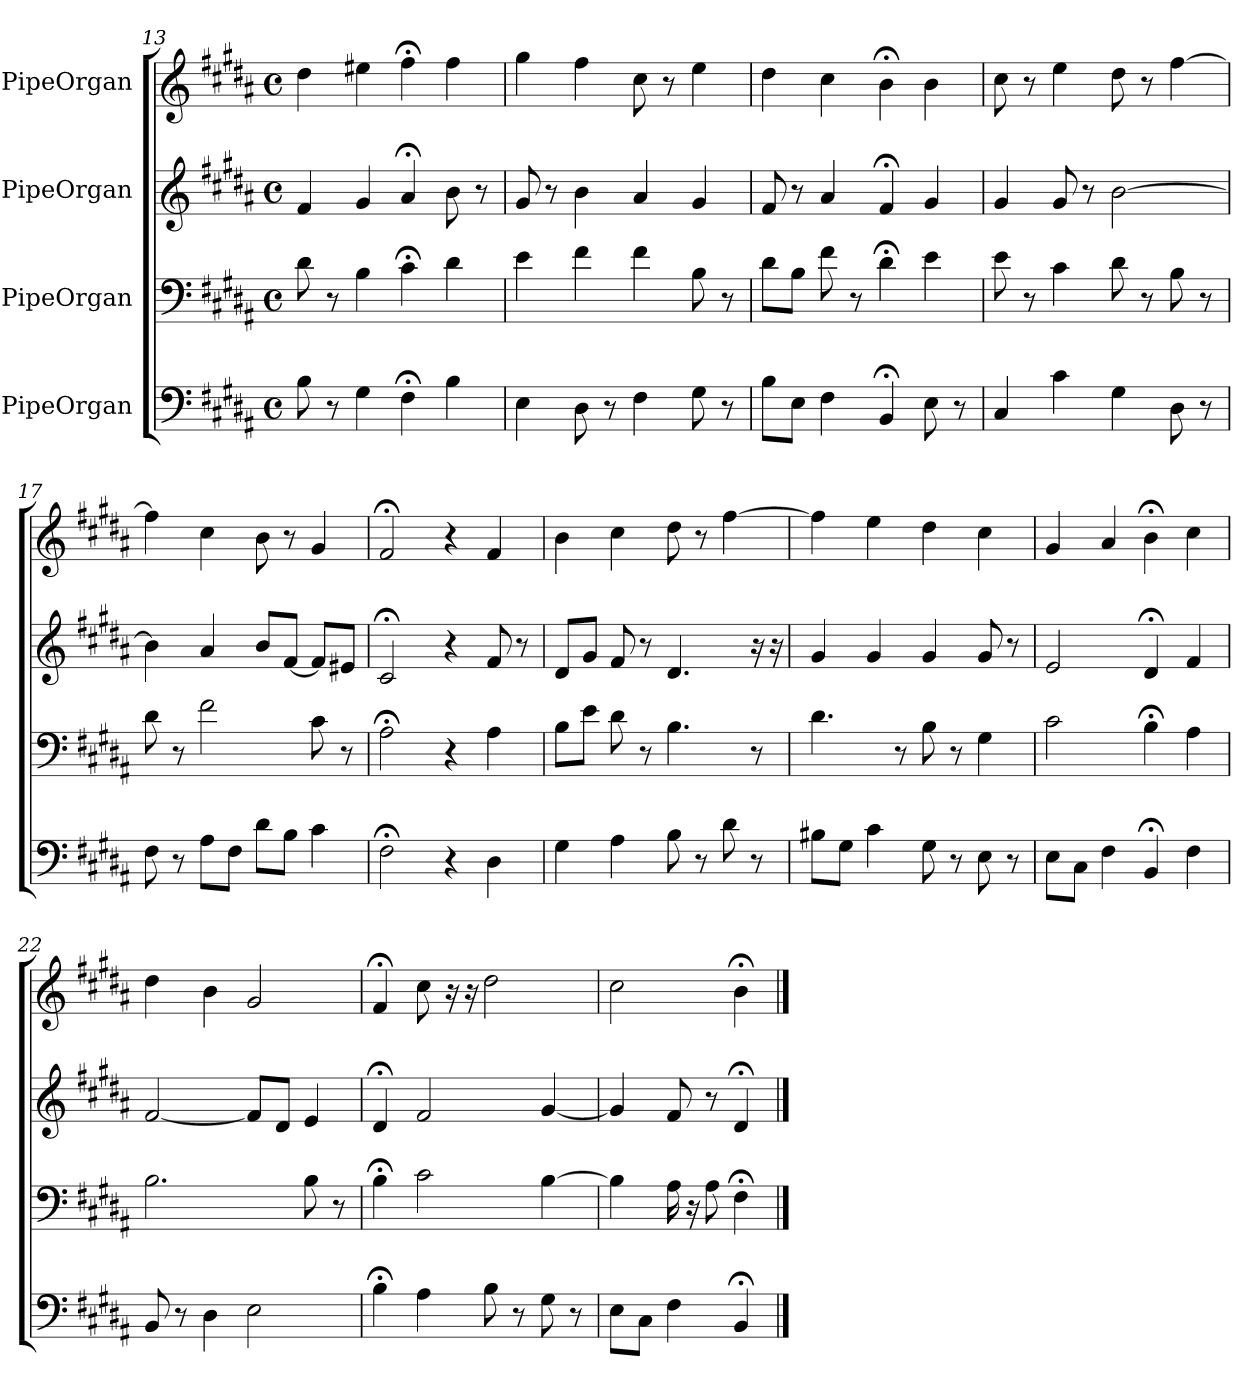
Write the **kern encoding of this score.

**kern	**kern	**kern	**kern
*part4	*part3	*part2	*part1
*staff4	*staff3	*staff2	*staff1
*I"PipeOrgan	*I"PipeOrgan	*I"PipeOrgan	*I"PipeOrgan
*clefF4	*clefF4	*clefG2	*clefG2
*k[f#c#g#d#a#]	*k[f#c#g#d#a#]	*k[f#c#g#d#a#]	*k[f#c#g#d#a#]
*B:	*B:	*B:	*B:
*M4/4	*M4/4	*M4/4	*M4/4
*met(c)	*met(c)	*met(c)	*met(c)
=13	=13	=13	=13
8B	8d#	4f#	4dd#
8r	8r	.	.
4G#	4B	4g#	4ee#X
4F#;<	4c#;<	4a#;<	4ff#;<
4B	4d#	8b	4ff#
.	.	8r	.
=14	=14	=14	=14
4E	4e	8g#	4gg#
.	.	8r	.
8D#	4f#	4b	4ff#
8r	.	.	.
4F#	4f#	4a#	8cc#
.	.	.	8r
8G#	8B	4g#	4ee
8r	8r	.	.
=15	=15	=15	=15
8B\L	8d#\L	8f#	4dd#
8E\J	8B\J	8r	.
4F#	8f#	4a#	4cc#
.	8r	.	.
4BB;<	4d#;<	4f#;<	4b;<
8E	4e	4g#	4b
8r	.	.	.
=16	=16	=16	=16
4C#	8e	4g#	8cc#
.	8r	.	8r
4c#	4c#	8g#	4ee
.	.	8r	.
4G#	8d#	[2b	8dd#
.	8r	.	8r
8D#	8B	.	[4ff#
8r	8r	.	.
=17	=17	=17	=17
8F#	8d#	4b]	4ff#]
8r	8r	.	.
8A#\L	2f#	4a#	4cc#
8F#\J	.	.	.
8d#\L	.	8b/L	8b
8B\J	.	[8f#/J	8r
4c#	8c#	8f#/L]	4g#
.	8r	8e#X/J	.
=18	=18	=18	=18
2F#;<	2A#;<	2c#;<	2f#;<
4r	4r	4r	4r
4D#	4A#	8f#	4f#
.	.	8r	.
=19	=19	=19	=19
4G#	8B\L	8d#/L	4b
.	8e\J	8g#/J	.
4A#	8d#	8f#	4cc#
.	8r	8r	.
8B	4.B	4.d#	8dd#
8r	.	.	8r
8d#	.	.	[4ff#
8r	8r	16r	.
.	.	16r	.
=20	=20	=20	=20
8B#X\L	4.d#	4g#	4ff#]
8G#\J	.	.	.
4c#	.	4g#	4ee
.	8r	.	.
8G#	8B	4g#	4dd#
8r	8r	.	.
8E	4G#	8g#	4cc#
8r	.	8r	.
=21	=21	=21	=21
8E\L	2c#	2e	4g#
8C#\J	.	.	.
4F#	.	.	4a#
4BB;<	4B;<	4d#;<	4b;<
4F#	4A#	4f#	4cc#
=22	=22	=22	=22
8BB	2.B	[2f#	4dd#
8r	.	.	.
4D#	.	.	4b
2E	.	8f#/L]	2g#
.	.	8d#/J	.
.	8B	4e	.
.	8r	.	.
=23	=23	=23	=23
4B;<	4B;<	4d#;<	4f#;<
4A#	2c#	2f#	8cc#
.	.	.	16r
.	.	.	16r
8B	.	.	2dd#
8r	.	.	.
8G#	[4B	[4g#	.
8r	.	.	.
=24	=24	=24	=24
8E\L	4B]	4g#]	2cc#
8C#\J	.	.	.
4F#	16A#	8f#	.
.	16r	.	.
.	8A#	8r	.
4BB;<	4F#;<	4d#;<	4b;<
==	==	==	==
*-	*-	*-	*-
